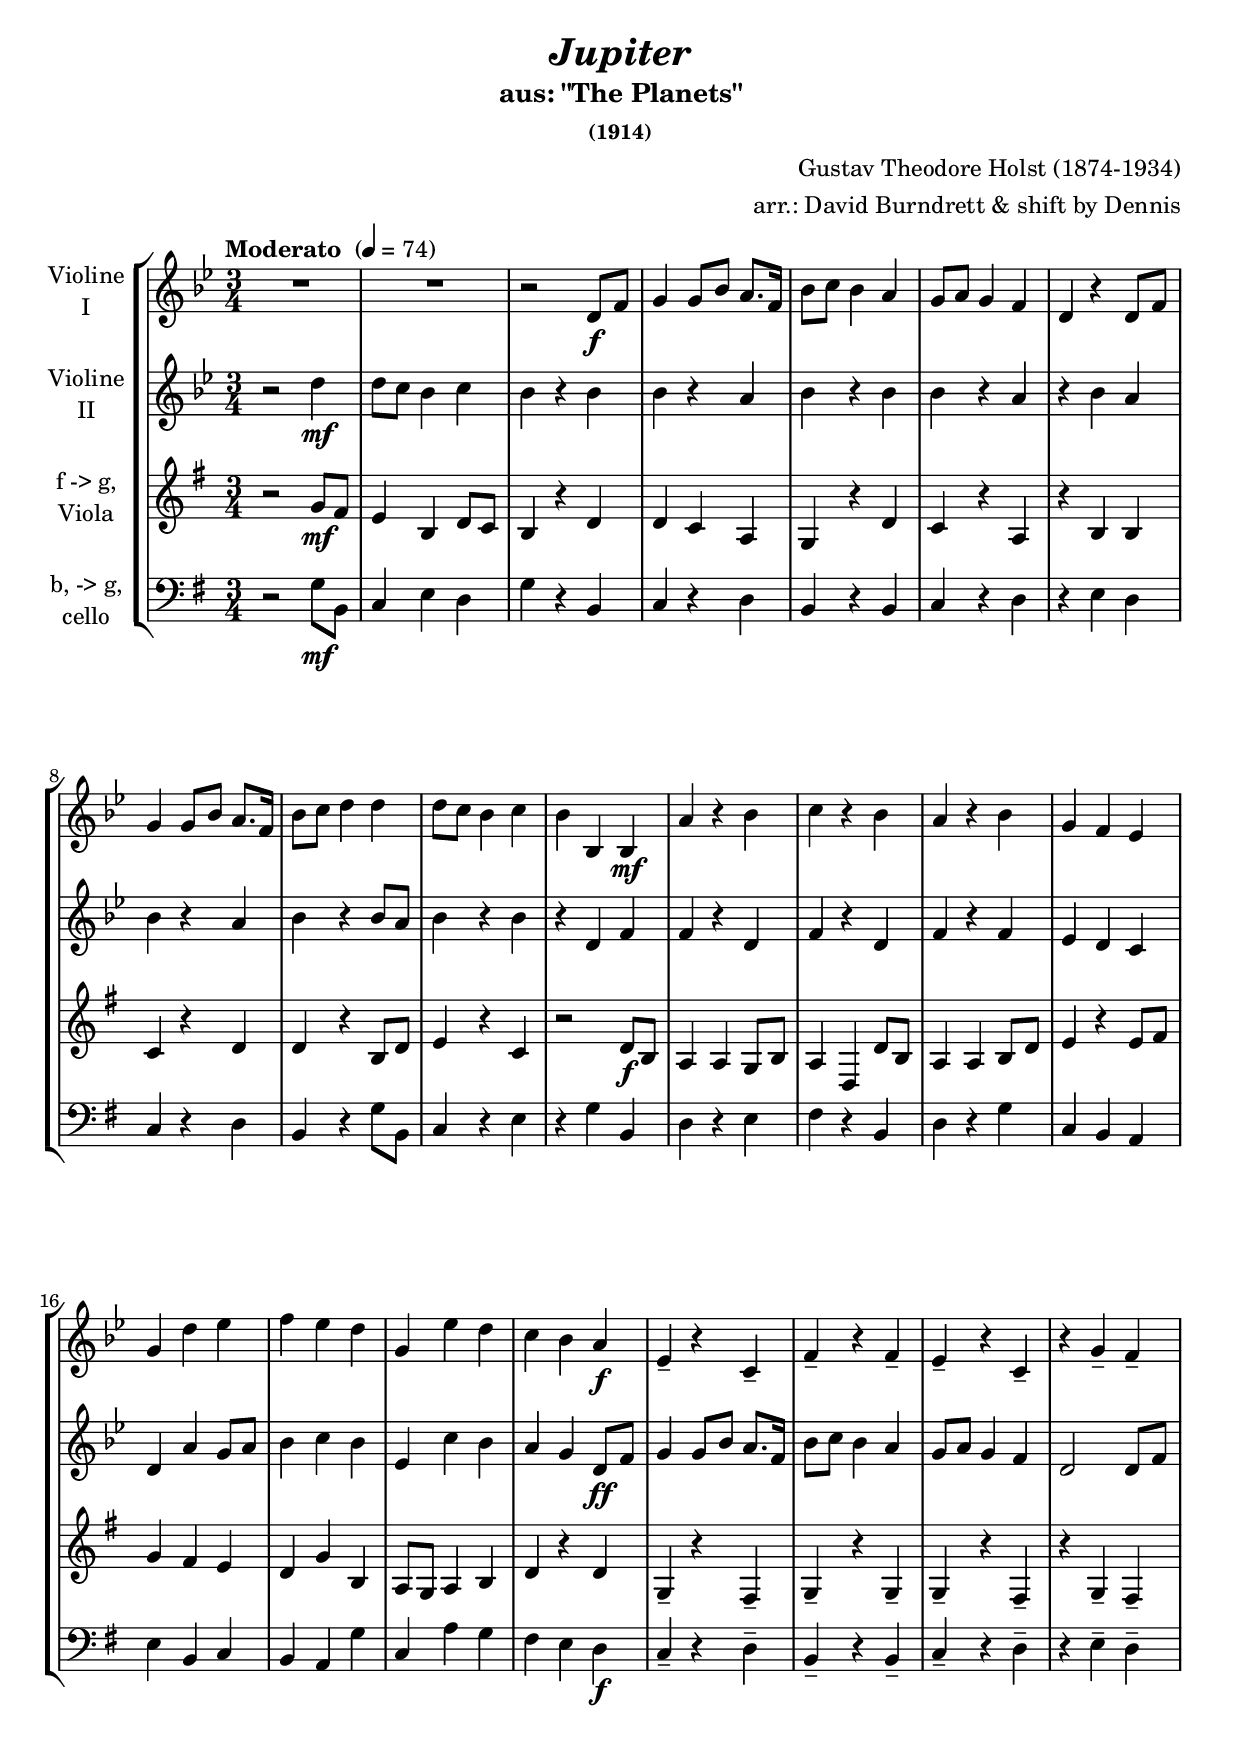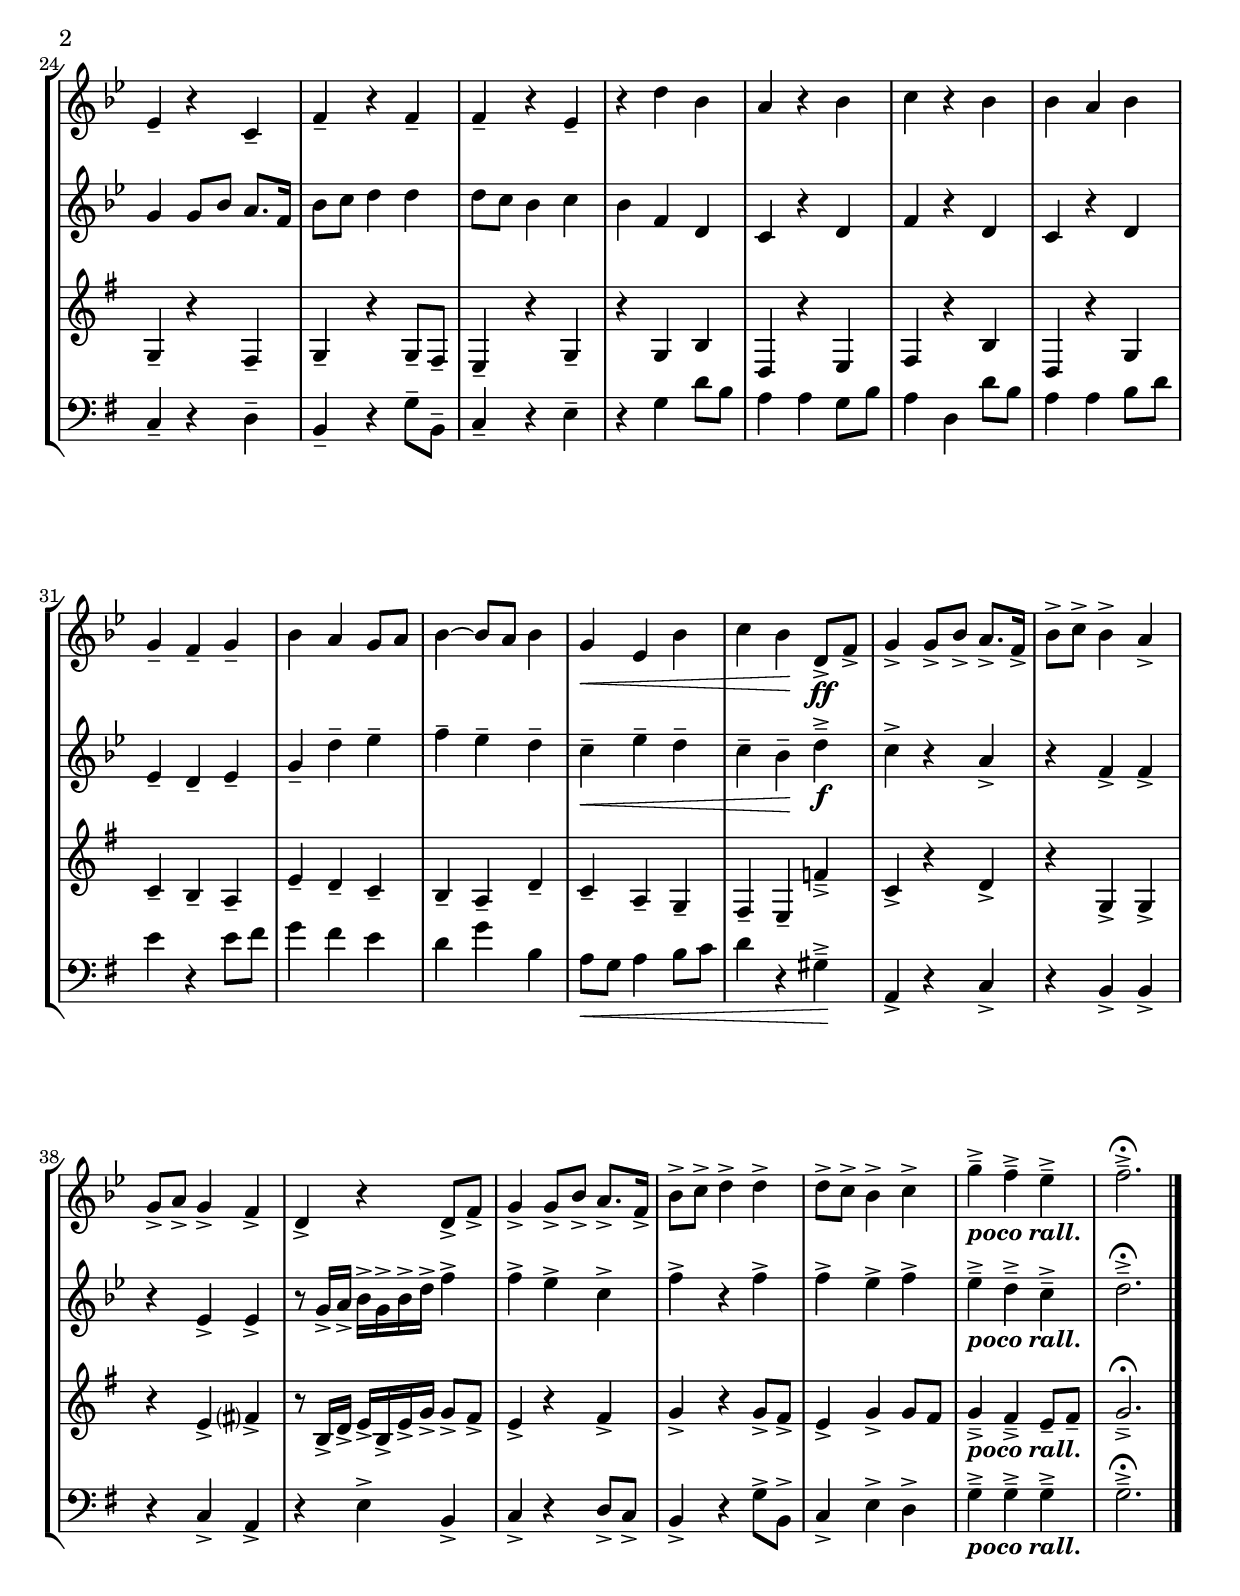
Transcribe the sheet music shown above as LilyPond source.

\version "2.18.0"
\include "deutsch.ly"
  
#(set-global-staff-size 20.5)

\header {
  title       = \markup \italic "Jupiter"
  subtitle    = "aus: \"The Planets\""
  subsubtitle = "(1914)"
  composer    = "Gustav Theodore Holst (1874-1934)"
  arranger    = "arr.: David Burndrett & shift by Dennis"
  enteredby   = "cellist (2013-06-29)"
}

voiceconsts = {
  \key d \major
  \clef "treble"
  \time 3/4
% \numericTimeSignature
  \compressFullBarRests
  \tempo "Moderato " 4=74
}

%minstr = "harpsichord"
%mihi = "clarinet"
%minstr = "accordion"
%milo = "bassoon"

miviolin = "violin"
miviola  = "viola"
micello  = "cello"

prl = \markup \bold \italic "poco rall."

va = \relative c' {
  \voiceconsts

  R2.*2
  r2 fis8\f a
  h4 h8 d cis8. a16
  d8 e d4 cis
  h8 cis h4 a
  fis r fis8 a

  h4 h8 d cis8. a16
  d8 e fis4 fis
  fis8 e d4 e
  d d, d\mf
  cis' r d
  e r d
  cis r d

  h a g
  h fis' g
  a g fis
  h, g' fis
  e d cis\f
  g-- r e--
  a-- r a--
  g-- r e--

  r h'-- a--
  g-- r e--
  a-- r a--
  a-- r g--
  r fis' d
  cis r d
  e r d
  d cis d

  h-- a-- h--
  d cis h8 cis
  d4~ d8 cis d4
  h\< g d'
  e d\! fis,8->\ff a->
  h4-> h8-> d-> cis8.-> a16->
  d8-> e-> d4-> cis->

  h8-> cis-> h4-> a->
  fis-> r fis8-> a->
  h4-> h8-> d-> cis8.-> a16->
  d8-> e-> fis4-> fis->
  fis8-> e-> d4-> e->
  h'--->_\prl a--->  g--->
  a2.--->\fermata \bar "|."
}

vb = \relative c'' {
  \voiceconsts

  r2 fis4\mf
  fis8 e d4 e
  d r d
  d r cis
  d r d
  d r cis
  r d cis

  d r cis
  d r d8 cis
  d4 r d
  r fis, a
  a r fis
  a r fis
  a r a
  g fis e

  fis cis' h8 cis
  d4 e d
  g, e' d
  cis h fis8\ff a
  h4 h8 d cis8. a16
  d8 e d4 cis
  h8 cis h4 a

  fis2 fis8 a
  h4 h8 d cis8. a16
  d8 e fis4 fis
  fis8 e d4 e
  d a fis
  e r fis
  a r fis

  e r fis
  g-- fis-- g--
  h-- fis'-- g--
  a-- g-- fis--
  e--\< g-- fis--
  e-- d--\! fis--->\f
  e-> r cis->
  r a-> a->

  r g-> g->
  r8 h16-> cis-> d-> h-> d-> fis-> a4->
  a-> g-> e->
  a-> r a->
  a-> g-> a->
  g--->_\prl fis---> e--->
  fis2.--->\fermata \bar "|."
}

vc = \relative c'' {
  \voiceconsts

  r2 d8\mf cis
  h4 fis a8 g
  fis4 r a
  a g e
  d r a'
  g r e
  r fis fis

  g r a
  a r fis8 a
  h4 r g
  r2 a8\f fis
  e4 e d8 fis
  e4 a, a'8 fis
  e4 e fis8 a

  h4 r h8 cis
  d4 cis h
  a d fis,
  e8 d e4 fis
  a r a
  d,-- r cis--
  d-- r d--
  d-- r cis--

  r d-- cis--
  d-- r cis--
  d-- r d8-- cis--
  h4-- r d--
  r d fis
  a, r h
  cis r fis
  a, r d

  g-- fis-- e--
  h'-- a-- g--
  fis-- e-- a--
  g-- e-- d--
  cis-- h-- c'--->
  g-> r a->
  r d,-> d->
  r h'-> cis?->

  r8 fis,16-> a-> h-> fis-> h-> d-> d8-> cis->
  h4-> r cis->
  d-> r d8-> cis->
  h4-> d-> d8 cis
  d4--->_\prl cis---> h8-- cis--
  d2.--->\fermata \bar "|."
}

vd = \relative c' {
  \voiceconsts
  \clef "bass"

  r2 d8\mf fis,
  g4 h a
  d r fis,
  g r a
  fis r fis
  g r a
  r h a

  g r a
  fis r d'8 fis,
  g4 r h
  r d fis,
  a r h
  cis r fis,
  a r d
  g, fis e

  h' fis g
  fis e d'
  g, e' d
  cis h a\f
  g-- r a--
  fis-- r fis--
  g-- r a--
  r h-- a--

  g-- r a--
  fis-- r d'8-- fis,--
  g4-- r h--
  r d \clef "bass" a'8 fis
  e4 e d8 fis
  e4 a, a'8 fis
  e4 e fis8 a

  h4 r h8 cis
  d4 cis h
  a d fis,
  e8\< d e4 fis8 g
  a4 r \clef "bass" dis,--->\!
  e,-> r g->
  r fis-> fis->

  r g-> e->
  r h'-> fis->
  g-> r a8-> g->
  fis4-> r d'8-> fis,->
  g4-> h-> a->
  d--->_\prl d---> d--->
  d2.--->\fermata \bar "|."
}


%{

vd = \relative c' {
  \voiceconsts
  \clef "bass"

  r2 d8\mf fis,
  g4 h a
  d r fis,
  g r a
  fis r fis
  g r a
  r h a

  g r a
  fis r d'8 fis,
  g4 r h
  r d fis,
  a r h
  cis r fis,
  a r d
  g, fis e

  h' fis g
  fis e d'
  g, e' d
  cis h a\f
  g-- r a--
  fis-- r fis--
  g-- r a--
  r h-- a--

  g-- r a--
  fis-- r d'8-- fis,--
  g4-- r h--
  r d \clef "bass" a'8 fis
  e4 e d8 fis
  e4 a, a'8 fis
  e4 e fis8 a

  h4 r h8 cis
  d4 cis h
  a d fis,
  e8\< d e4 fis8 g
  a4 r \clef "bass" dis,--->\!
  e,-> r g->
  r fis-> fis->

  r g-> e->
  r h'-> fis->
  g-> r a8-> g->
  fis4-> r d'8-> fis,->
  g4-> h-> a->
  d--->_\prl d---> d--->
  d2.--->\fermata \bar "|."
}



I   \transpose d b, { \va }
II 	\transpose d b, { \vb }
III	\transpose d f  { \vc } now d g,
IV	\transpose d b, { \vd } now d g,

%}

music = \new StaffGroup <<
      \new Staff {
	\set Staff.midiInstrument = \miviolin
	\set Staff.instrumentName = \markup \center-column { "Violine" "I" }
	\transpose d b, { \va }
      }

      \new Staff {
	\set Staff.midiInstrument = \miviolin
	\set Staff.instrumentName = \markup \center-column { "Violine" "II" }
	\transpose d b, { \vb }
      }

      \new Staff {
	\set Staff.midiInstrument = \miviola
	\set Staff.instrumentName = \markup \center-column { "f -> g," "Viola" }
	\transpose d g, { \vc }
      }

      \new Staff {
	\set Staff.midiInstrument = \micello
	\set Staff.instrumentName = \markup \center-column { "b, -> g," "cello" }
	\transpose d g, { \vd }
      }
>>

\book {
  \score {
    \music
    \layout {}
  }

  \score {
    \unfoldRepeats \music

    \midi {
      \context {
        \Score
      }
    }
  }
}
